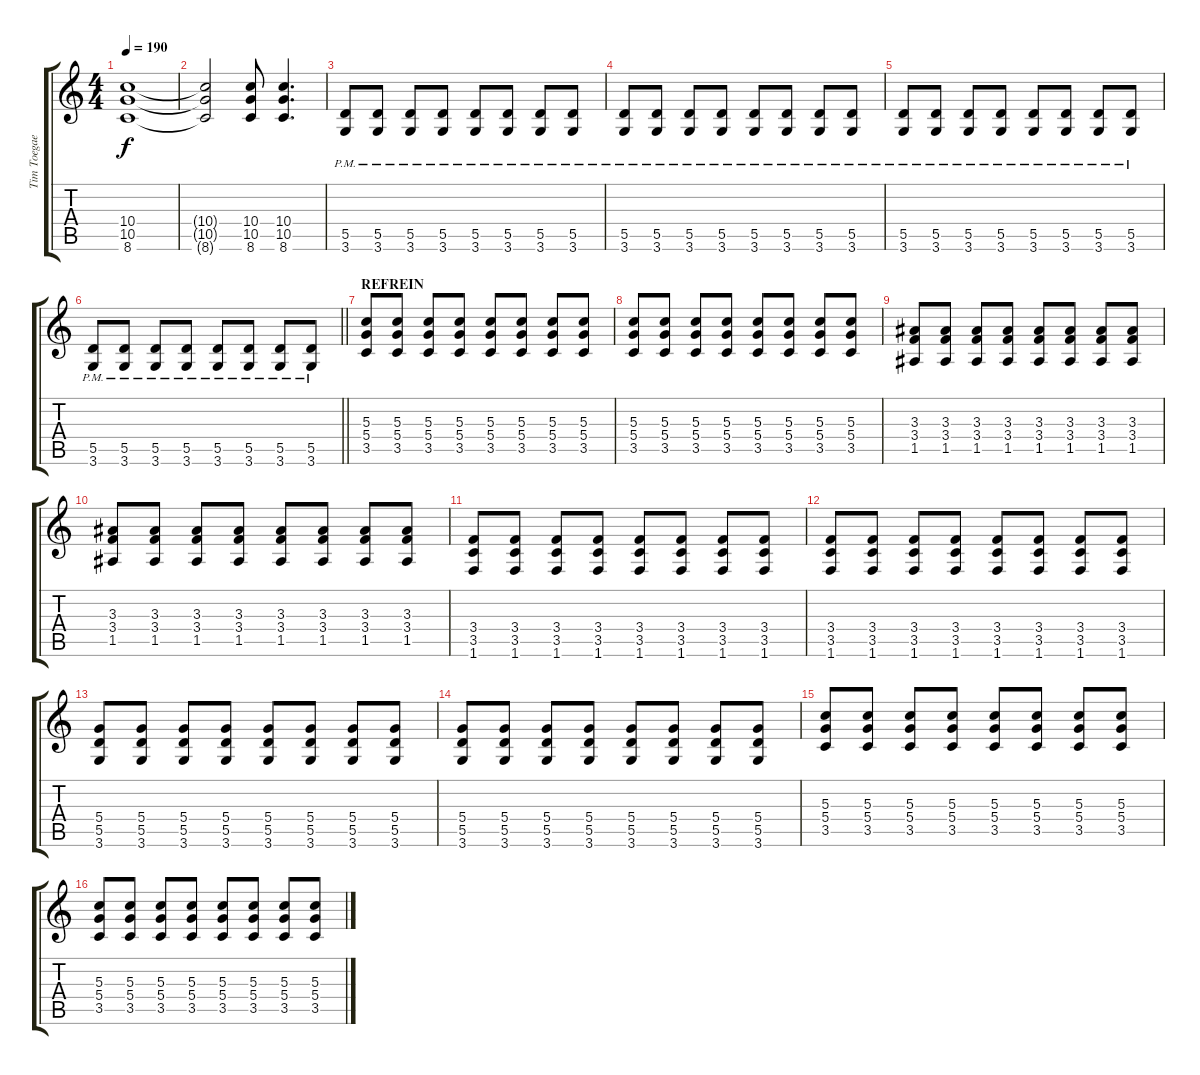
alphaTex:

\track ("Tim Toegaert" "Tim Toegae") {instrument distortionguitar}
\staff {score tabs}
\tuning (E4 B3 G3 D3 A2 E2) {hide}
\ts (4 4)
\tempo 190
\clef g2
\ks c
(10.4 10.5 8.6).1{dy f} |
(10.4{t} 10.5{t} 8.6{t}).2 (10.4 10.5 8.6).8 (10.4 10.5 8.6).4{d} |
(5.5{pm} 3.6{pm}).8 (5.5{pm} 3.6{pm}).8 (5.5{pm} 3.6{pm}).8 (5.5{pm} 3.6{pm}).8 (5.5{pm} 3.6{pm}).8 (5.5{pm} 3.6{pm}).8 (5.5{pm} 3.6{pm}).8 (5.5{pm} 3.6{pm}).8 |
(5.5{pm} 3.6{pm}).8 (5.5{pm} 3.6{pm}).8 (5.5{pm} 3.6{pm}).8 (5.5{pm} 3.6{pm}).8 (5.5{pm} 3.6{pm}).8 (5.5{pm} 3.6{pm}).8 (5.5{pm} 3.6{pm}).8 (5.5{pm} 3.6{pm}).8 |
(5.5{pm} 3.6{pm}).8 (5.5{pm} 3.6{pm}).8 (5.5{pm} 3.6{pm}).8 (5.5{pm} 3.6{pm}).8 (5.5{pm} 3.6{pm}).8 (5.5{pm} 3.6{pm}).8 (5.5{pm} 3.6{pm}).8 (5.5{pm} 3.6{pm}).8 |
\barLineRight lightlight
(5.5{pm} 3.6{pm}).8 (5.5{pm} 3.6{pm}).8 (5.5{pm} 3.6{pm}).8 (5.5{pm} 3.6{pm}).8 (5.5{pm} 3.6{pm}).8 (5.5{pm} 3.6{pm}).8 (5.5{pm} 3.6{pm}).8 (5.5{pm} 3.6{pm}).8 |
\section ("" "REFREIN")
(5.3 5.4 3.5).8 (5.3 5.4 3.5).8 (5.3 5.4 3.5).8 (5.3 5.4 3.5).8 (5.3 5.4 3.5).8 (5.3 5.4 3.5).8 (5.3 5.4 3.5).8 (5.3 5.4 3.5).8 |
(5.3 5.4 3.5).8 (5.3 5.4 3.5).8 (5.3 5.4 3.5).8 (5.3 5.4 3.5).8 (5.3 5.4 3.5).8 (5.3 5.4 3.5).8 (5.3 5.4 3.5).8 (5.3 5.4 3.5).8 |
(3.3 3.4 1.5).8 (3.3 3.4 1.5).8 (3.3 3.4 1.5).8 (3.3 3.4 1.5).8 (3.3 3.4 1.5).8 (3.3 3.4 1.5).8 (3.3 3.4 1.5).8 (3.3 3.4 1.5).8 |
(3.3 3.4 1.5).8 (3.3 3.4 1.5).8 (3.3 3.4 1.5).8 (3.3 3.4 1.5).8 (3.3 3.4 1.5).8 (3.3 3.4 1.5).8 (3.3 3.4 1.5).8 (3.3 3.4 1.5).8 |
(3.4 3.5 1.6).8 (3.4 3.5 1.6).8 (3.4 3.5 1.6).8 (3.4 3.5 1.6).8 (3.4 3.5 1.6).8 (3.4 3.5 1.6).8 (3.4 3.5 1.6).8 (3.4 3.5 1.6).8 |
(3.4 3.5 1.6).8 (3.4 3.5 1.6).8 (3.4 3.5 1.6).8 (3.4 3.5 1.6).8 (3.4 3.5 1.6).8 (3.4 3.5 1.6).8 (3.4 3.5 1.6).8 (3.4 3.5 1.6).8 |
(5.4 5.5 3.6).8 (5.4 5.5 3.6).8 (5.4 5.5 3.6).8 (5.4 5.5 3.6).8 (5.4 5.5 3.6).8 (5.4 5.5 3.6).8 (5.4 5.5 3.6).8 (5.4 5.5 3.6).8 |
(5.4 5.5 3.6).8 (5.4 5.5 3.6).8 (5.4 5.5 3.6).8 (5.4 5.5 3.6).8 (5.4 5.5 3.6).8 (5.4 5.5 3.6).8 (5.4 5.5 3.6).8 (5.4 5.5 3.6).8 |
(5.3 5.4 3.5).8 (5.3 5.4 3.5).8 (5.3 5.4 3.5).8 (5.3 5.4 3.5).8 (5.3 5.4 3.5).8 (5.3 5.4 3.5).8 (5.3 5.4 3.5).8 (5.3 5.4 3.5).8 |
(5.3 5.4 3.5).8 (5.3 5.4 3.5).8 (5.3 5.4 3.5).8 (5.3 5.4 3.5).8 (5.3 5.4 3.5).8 (5.3 5.4 3.5).8 (5.3 5.4 3.5).8 (5.3 5.4 3.5).8
